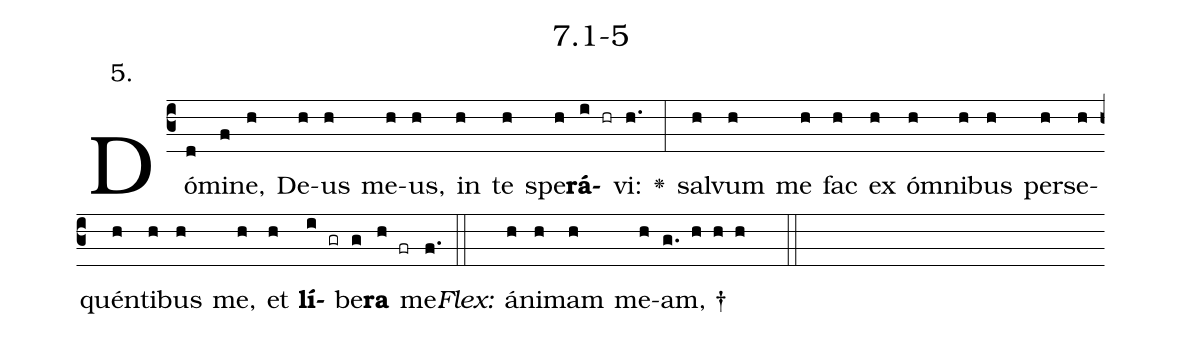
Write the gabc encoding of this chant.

name: 7.1-5;
annotation: 5.;
%%
(c3)Dó(d)mi(f)ne,(h) De(h)us(h) me(h)us,(h) in(h) te(h) spe(h)<b>rá</b>(i hr)vi:(h.) <v>\greheightstar</v>(:) sal(h)vum(h) me(h) fac(h) ex(h) óm(h)ni(h)bus(h) per(h)se(h)quén(h)ti(h)bus(h) me,(h) et(h) <b>lí</b>(i gr)be(g)<b>ra</b>(h fr) me.(f.) (::)
<i>Flex:</i>()  á(h)ni(h)mam(h) me(h)am, †(g. h h h  ::)

%E(h) u(h) o(i) u(g) a(h) e.(f.) (::)
